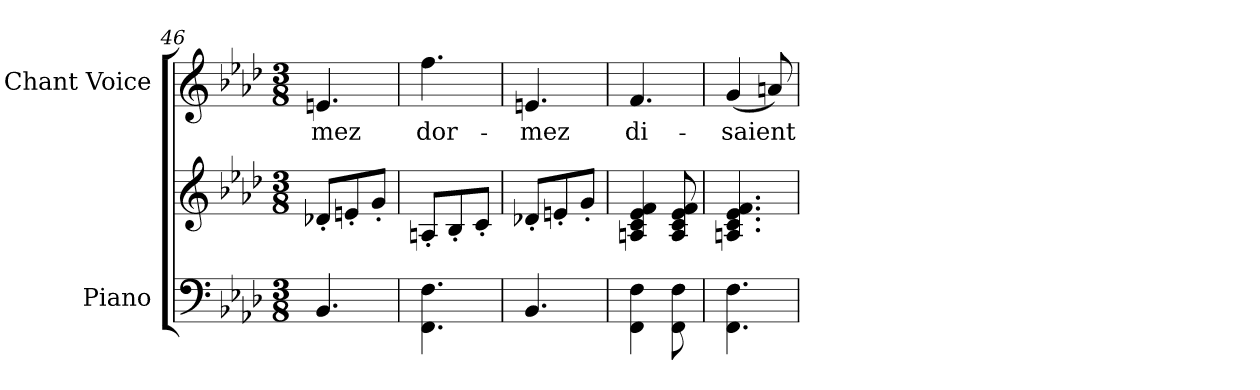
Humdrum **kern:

**kern	**kern	**kern	**text
*part2	*part2	*part1	*part1
*staff3	*staff2	*staff1	*staff1
*I"Piano	*	*I"Chant Voice	*
*I'Pno	*	*	*
*clefF4	*clefG2	*clefG2	*
*k[b-e-a-d-]	*k[b-e-a-d-]	*k[b-e-a-d-]	*
*M3/8	*M3/8	*M3/8	*
=46	=46	=46	=46
!	!	!	!LO:LY:b
4.BB-/	8d-X'/L	4.en/	-mez
.	8en'/	.	.
.	8g'/J	.	.
=47	=47	=47	=47
!	!	!	!LO:LY:b
4.FF\ 4.F\	8An'/L	4.ff\	dor-
.	8B-'/	.	.
.	8c'/J	.	.
=48	=48	=48	=48
!	!	!	!LO:LY:b
4.BB-/	8d-X'/L	4.en/	-mez
.	8en'/	.	.
.	8g'/J	.	.
=49	=49	=49	=49
!	!	!	!LO:LY:b
4FF\ 4F\	4An/ 4c/ 4e-/ 4f/	4.f/	di-
8FF\ 8F\	8A/ 8c/ 8e-/ 8f/	.	.
=50	=50	=50	=50
!	!	!	!LO:LY:b
4.FF\ 4.F\	4.An/ 4.c/ 4.e-/ 4.f/	(4g/	-saient
.	.	8an/)	.
=	=	=	=
*-	*-	*-	*-
